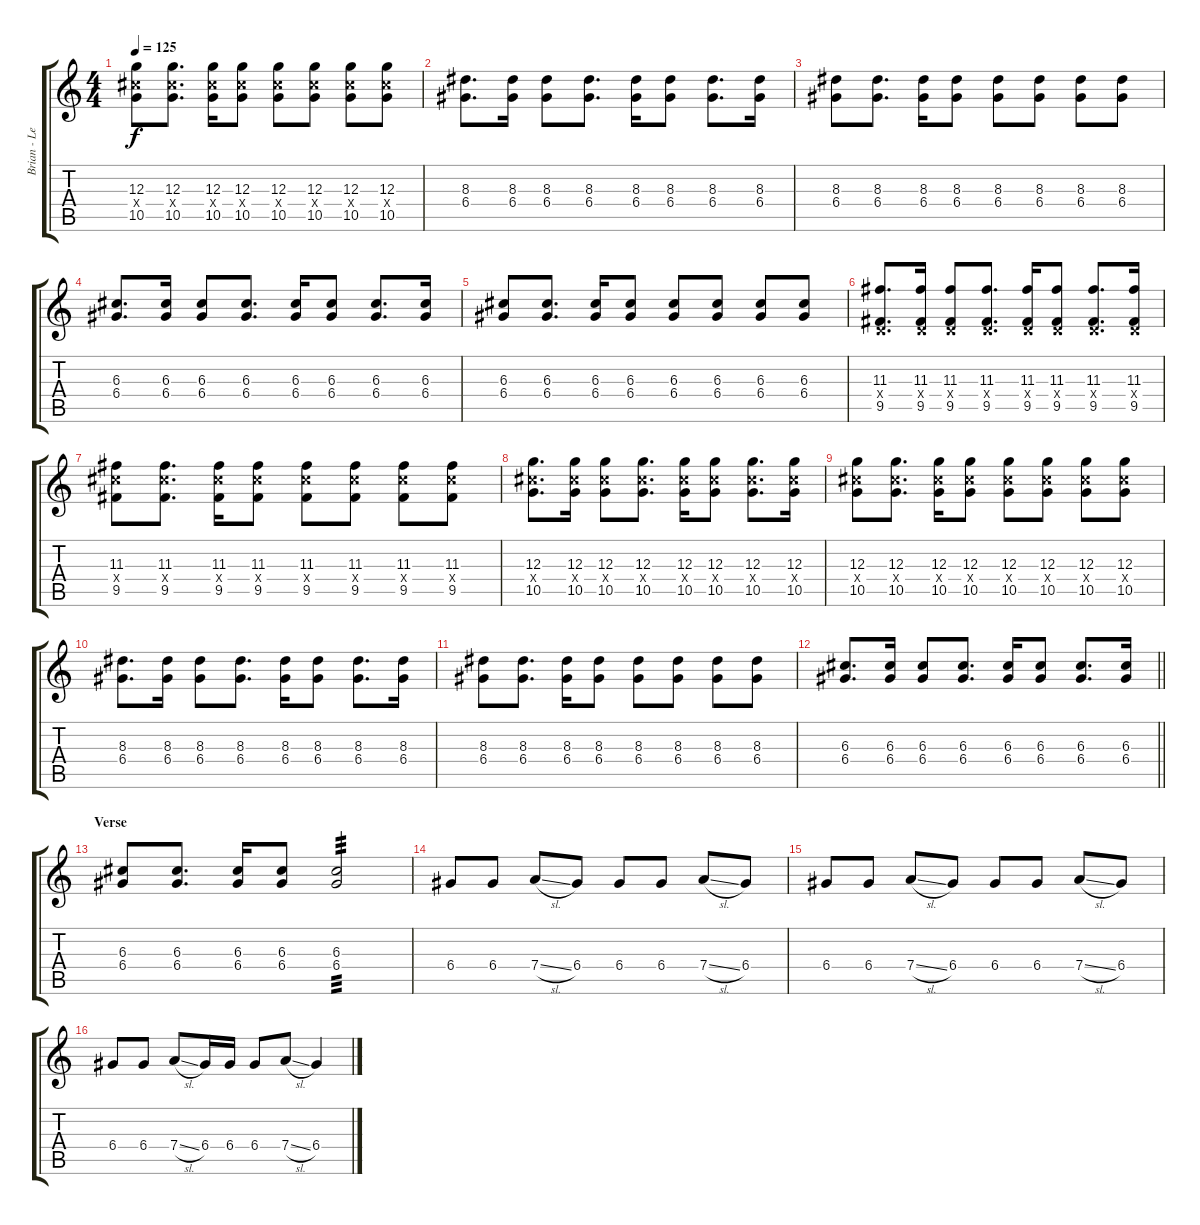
\track ("Brian - Lead Guitar II" "Brian - Le") {instrument electricguitarjazz}
\staff {score tabs}
\tuning (E4 B3 G3 D3 A2 E2) {hide}
\ts (4 4)
\tempo 125
\clef g2
\ks c
(12.3 11.4{x} 10.5).8{dy f} (12.3 11.4{x} 10.5).8{d} (12.3 11.4{x} 10.5).16 (12.3 11.4{x} 10.5).8 (12.3 11.4{x} 10.5).8 (12.3 11.4{x} 10.5).8 (12.3 11.4{x} 10.5).8 (12.3 11.4{x} 10.5).8 |
(8.3 6.4).8{d} (8.3 6.4).16 (8.3 6.4).8 (8.3 6.4).8{d} (8.3 6.4).16 (8.3 6.4).8 (8.3 6.4).8{d} (8.3 6.4).16 |
(8.3 6.4).8 (8.3 6.4).8{d} (8.3 6.4).16 (8.3 6.4).8 (8.3 6.4).8 (8.3 6.4).8 (8.3 6.4).8 (8.3 6.4).8 |
(6.3 6.4).8{d} (6.3 6.4).16 (6.3 6.4).8 (6.3 6.4).8{d} (6.3 6.4).16 (6.3 6.4).8 (6.3 6.4).8{d} (6.3 6.4).16 |
(6.3 6.4).8 (6.3 6.4).8{d} (6.3 6.4).16 (6.3 6.4).8 (6.3 6.4).8 (6.3 6.4).8 (6.3 6.4).8 (6.3 6.4).8 |
(11.3 0.4{x} 9.5).8{d} (11.3 0.4{x} 9.5).16 (11.3 0.4{x} 9.5).8 (11.3 0.4{x} 9.5).8{d} (11.3 0.4{x} 9.5).16 (11.3 0.4{x} 9.5).8 (11.3 0.4{x} 9.5).8{d} (11.3 0.4{x} 9.5).16 |
(11.3 11.4{x} 9.5).8 (11.3 11.4{x} 9.5).8{d} (11.3 11.4{x} 9.5).16 (11.3 11.4{x} 9.5).8 (11.3 11.4{x} 9.5).8 (11.3 11.4{x} 9.5).8 (11.3 11.4{x} 9.5).8 (11.3 11.4{x} 9.5).8 |
(12.3 11.4{x} 10.5).8{d} (12.3 11.4{x} 10.5).16 (12.3 11.4{x} 10.5).8 (12.3 11.4{x} 10.5).8{d} (12.3 11.4{x} 10.5).16 (12.3 11.4{x} 10.5).8 (12.3 11.4{x} 10.5).8{d} (12.3 11.4{x} 10.5).16 |
(12.3 11.4{x} 10.5).8 (12.3 11.4{x} 10.5).8{d} (12.3 11.4{x} 10.5).16 (12.3 11.4{x} 10.5).8 (12.3 11.4{x} 10.5).8 (12.3 11.4{x} 10.5).8 (12.3 11.4{x} 10.5).8 (12.3 11.4{x} 10.5).8 |
(8.3 6.4).8{d} (8.3 6.4).16 (8.3 6.4).8 (8.3 6.4).8{d} (8.3 6.4).16 (8.3 6.4).8 (8.3 6.4).8{d} (8.3 6.4).16 |
(8.3 6.4).8 (8.3 6.4).8{d} (8.3 6.4).16 (8.3 6.4).8 (8.3 6.4).8 (8.3 6.4).8 (8.3 6.4).8 (8.3 6.4).8 |
\barLineRight lightlight
(6.3 6.4).8{d} (6.3 6.4).16 (6.3 6.4).8 (6.3 6.4).8{d} (6.3 6.4).16 (6.3 6.4).8 (6.3 6.4).8{d} (6.3 6.4).16 |
\section ("" "Verse")
(6.3 6.4).8 (6.3 6.4).8{d} (6.3 6.4).16 (6.3 6.4).8 (6.3 6.4).2{tp 3} |
6.4.8{volume 12} 6.4.8 7.4{sl}.8 6.4.8 6.4.8 6.4.8 7.4{sl}.8 6.4.8 |
6.4.8 6.4.8 7.4{sl}.8 6.4.8 6.4.8 6.4.8 7.4{sl}.8 6.4.8 |
6.4.8 6.4.8 7.4{sl}.8 6.4.16 6.4.16 6.4.8 7.4{sl}.8 6.4.4
